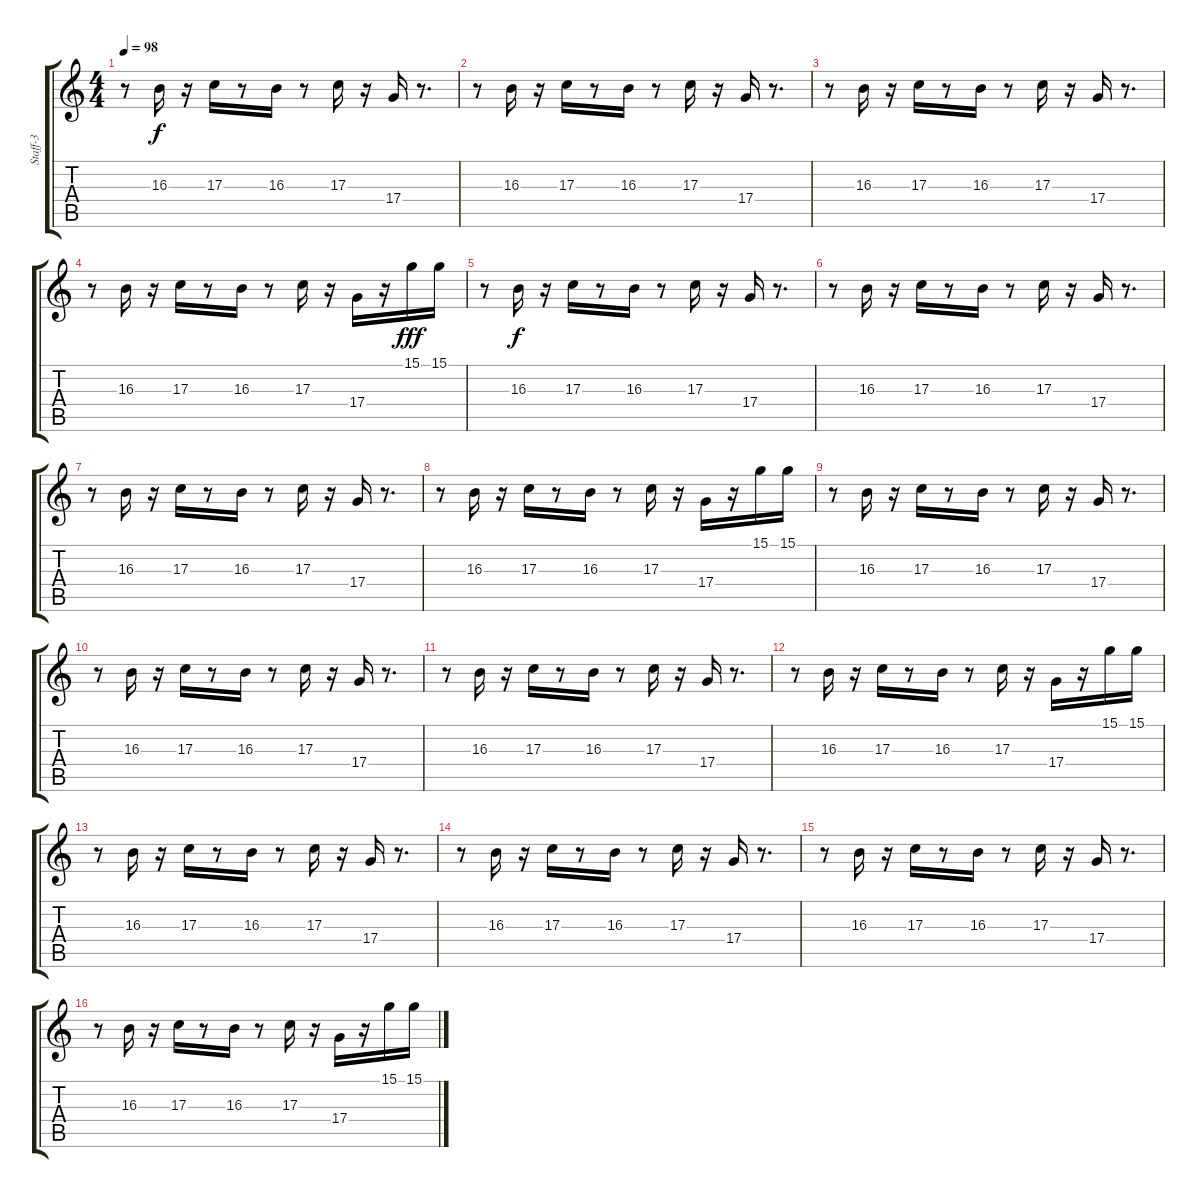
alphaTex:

\track ("Staff-3" "Staff-3") {instrument electricpiano1}
\staff {score tabs}
\tuning (E4 B3 G3 D3 A2 E2) {hide}
\ts (4 4)
\tempo 98
\clef g2
\ks c
r.8{dy f} 16.3.16 r.16 17.3.16 r.8 16.3.16 r.8 17.3.16 r.16 17.4.16 r.8{d} |
r.8 16.3.16 r.16 17.3.16 r.8 16.3.16 r.8 17.3.16 r.16 17.4.16 r.8{d} |
r.8 16.3.16 r.16 17.3.16 r.8 16.3.16 r.8 17.3.16 r.16 17.4.16 r.8{d} |
r.8 16.3.16 r.16 17.3.16 r.8 16.3.16 r.8 17.3.16 r.16 17.4.16 r.16 15.1.16{dy fff} 15.1.16 |
r.8 16.3.16{dy f} r.16 17.3.16 r.8 16.3.16 r.8 17.3.16 r.16 17.4.16 r.8{d} |
r.8 16.3.16 r.16 17.3.16 r.8 16.3.16 r.8 17.3.16 r.16 17.4.16 r.8{d} |
r.8 16.3.16 r.16 17.3.16 r.8 16.3.16 r.8 17.3.16 r.16 17.4.16 r.8{d} |
r.8 16.3.16 r.16 17.3.16 r.8 16.3.16 r.8 17.3.16 r.16 17.4.16 r.16 15.1.16 15.1.16 |
r.8 16.3.16 r.16 17.3.16 r.8 16.3.16 r.8 17.3.16 r.16 17.4.16 r.8{d} |
r.8 16.3.16 r.16 17.3.16 r.8 16.3.16 r.8 17.3.16 r.16 17.4.16 r.8{d} |
r.8 16.3.16 r.16 17.3.16 r.8 16.3.16 r.8 17.3.16 r.16 17.4.16 r.8{d} |
r.8 16.3.16 r.16 17.3.16 r.8 16.3.16 r.8 17.3.16 r.16 17.4.16 r.16 15.1.16 15.1.16 |
r.8 16.3.16 r.16 17.3.16 r.8 16.3.16 r.8 17.3.16 r.16 17.4.16 r.8{d} |
r.8 16.3.16 r.16 17.3.16 r.8 16.3.16 r.8 17.3.16 r.16 17.4.16 r.8{d} |
r.8 16.3.16 r.16 17.3.16 r.8 16.3.16 r.8 17.3.16 r.16 17.4.16 r.8{d} |
r.8 16.3.16 r.16 17.3.16 r.8 16.3.16 r.8 17.3.16 r.16 17.4.16 r.16 15.1.16 15.1.16
